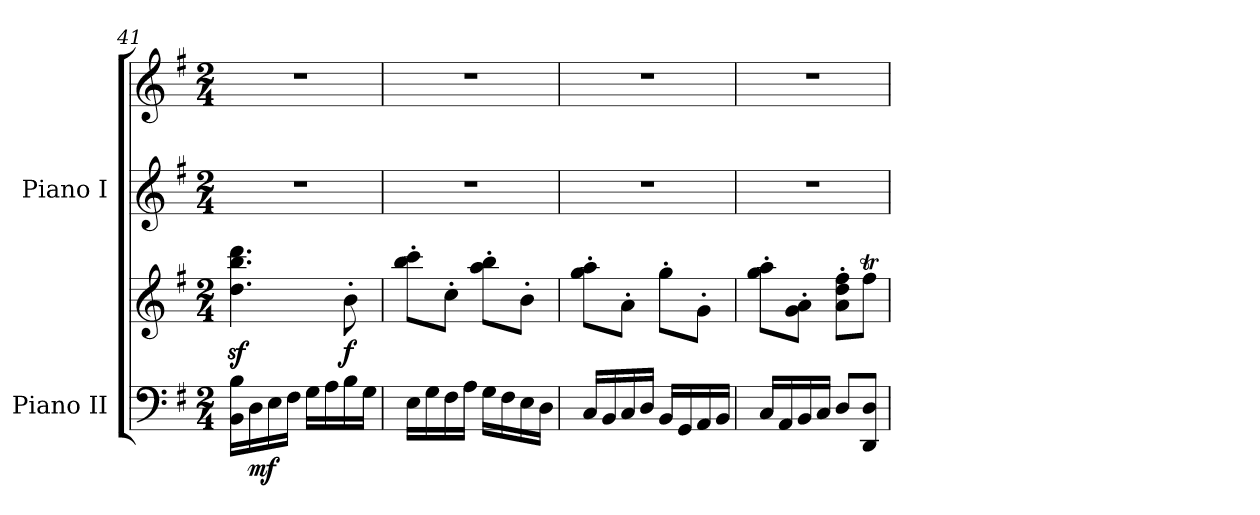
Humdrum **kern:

**kern	**kern	**dynam	**kern	**kern
*part2	*part2	*part2	*part1	*part1
*staff4	*staff3	*staff3/4	*staff2	*staff1
*I"Piano II	*	*	*I"Piano I	*
*I'Pno. II	*	*	*I'Pno. I	*
*clefF4	*clefG2	*	*clefG2	*clefG2
*k[f#]	*k[f#]	*	*k[f#]	*k[f#]
*M2/4	*M2/4	*	*M2/4	*M2/4
=41	=41	=41	=41	=41
16BB!\ 16B!\LL	4.dd!\z< 4.bb!\z< 4.ddd!\z<	.	2r	2r
!	!	!LO:DY:b=2	!	!
16D!\	.	mf	.	.
16E!\	.	.	.	.
16F#!\JJ	.	.	.	.
16G!\LL	.	.	.	.
16A!\	.	.	.	.
!	!	!LO:DY:b	!	!
16B!\	8b'!\	f	.	.
16G!\JJ	.	.	.	.
=42	=42	=42	=42	=42
16E!\LL	8bb!\' 8ccc!\'L	.	2r	2r
16G!\	.	.	.	.
16F#!\	8cc'!\J	.	.	.
16A!\JJ	.	.	.	.
16G!\LL	8aa!\' 8bb!\'L	.	.	.
16F#!\	.	.	.	.
16E!\	8b'!\J	.	.	.
16D!\JJ	.	.	.	.
=43	=43	=43	=43	=43
16C!/LL	8gg!\' 8aa!\'L	.	2r	2r
16BB!/	.	.	.	.
16C!/	8a'!\J	.	.	.
16D!/JJ	.	.	.	.
16BB!/LL	8gg'!\L	.	.	.
16GG!/	.	.	.	.
16AA!/	8g'!\J	.	.	.
16BB!/JJ	.	.	.	.
=44	=44	=44	=44	=44
16C!/LL	8gg!\' 8aa!\'L	.	2r	2r
16AA!/	.	.	.	.
16BB!/	8g!\' 8a!\'J	.	.	.
16C!/JJ	.	.	.	.
8D!/L	8a!\' 8dd!\' 8ff#!\'L	.	.	.
8DD!/ 8D!/J	8ff#t!\J	.	.	.
=	=	=	=	=
*-	*-	*-	*-	*-
